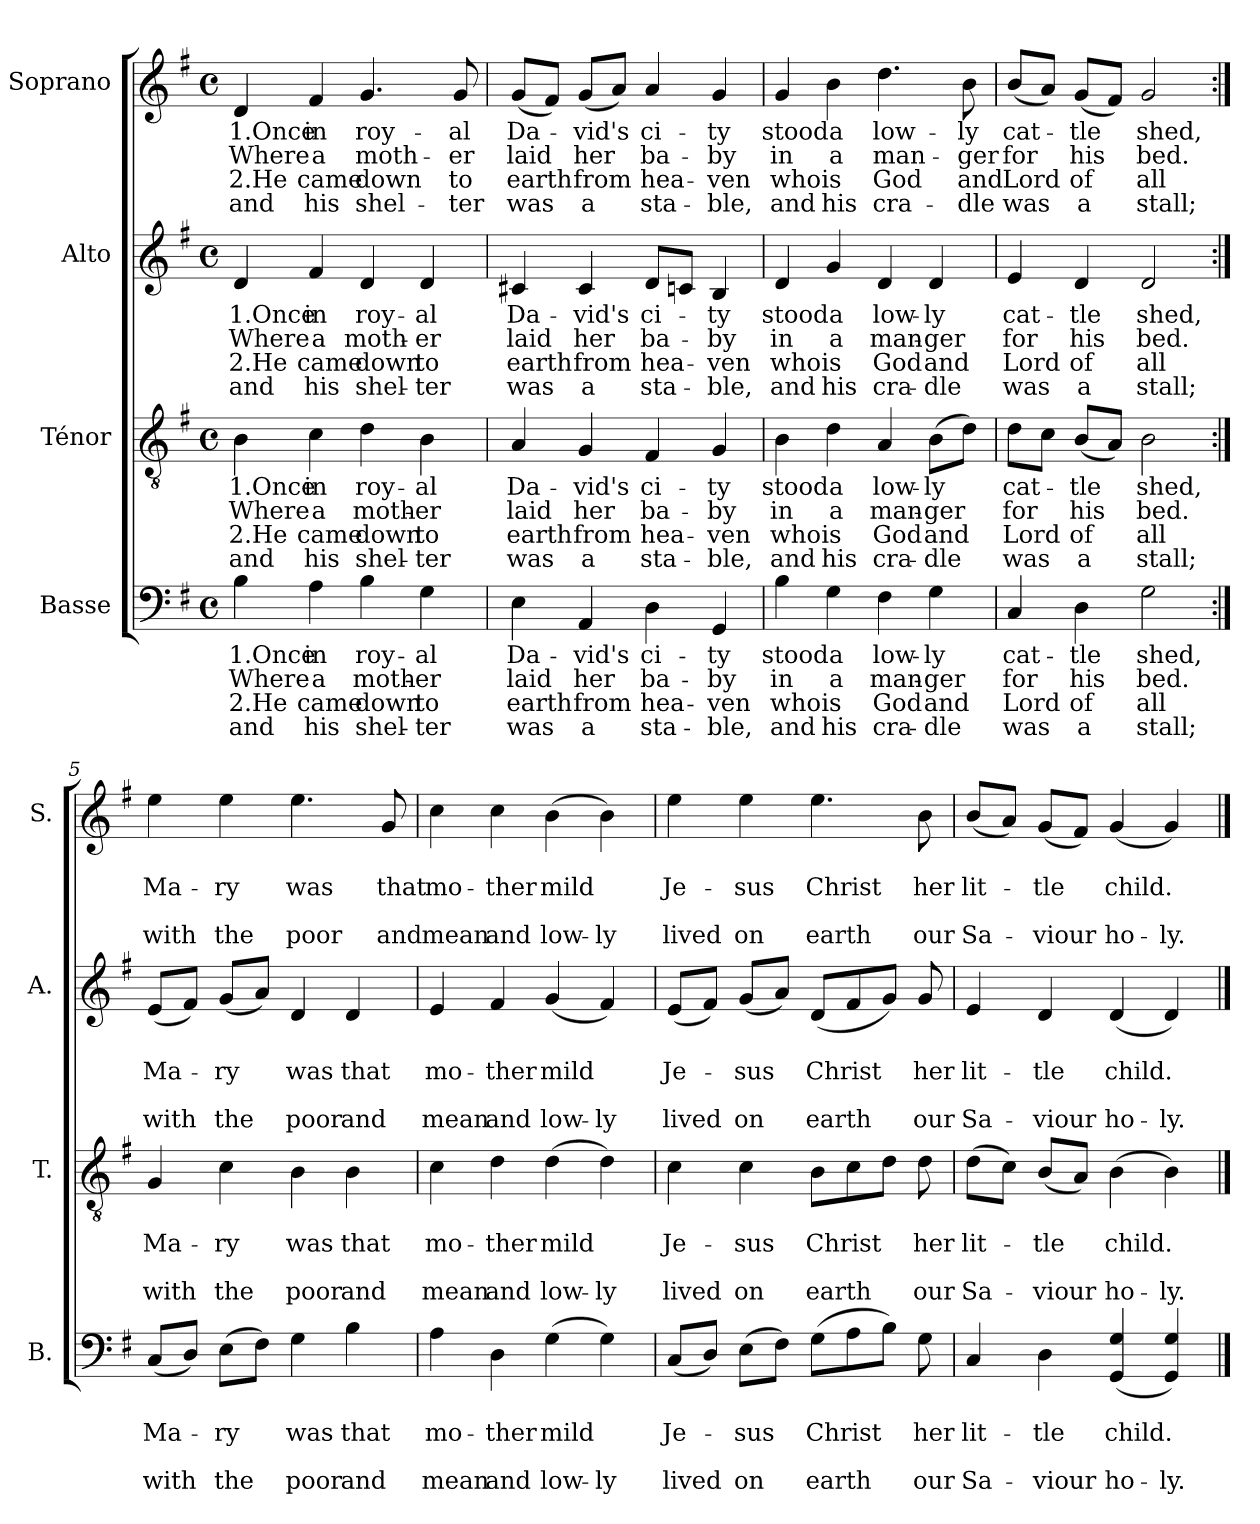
**kern	**text	**text	**text	**text	**kern	**text	**text	**text	**text	**kern	**text	**text	**text	**text	**kern	**text	**text	**text	**text
*part4	*part4	*part4	*part4	*part4	*part3	*part3	*part3	*part3	*part3	*part2	*part2	*part2	*part2	*part2	*part1	*part1	*part1	*part1	*part1
*staff4	*staff4	*staff4	*staff4	*staff4	*staff3	*staff3	*staff3	*staff3	*staff3	*staff2	*staff2	*staff2	*staff2	*staff2	*staff1	*staff1	*staff1	*staff1	*staff1
*I"Basse	*	*	*	*	*I"Ténor	*	*	*	*	*I"Alto	*	*	*	*	*I"Soprano	*	*	*	*
*I'B.	*	*	*	*	*I'T.	*	*	*	*	*I'A.	*	*	*	*	*I'S.	*	*	*	*
*clefF4	*	*	*	*	*clefGv2	*	*	*	*	*clefG2	*	*	*	*	*clefG2	*	*	*	*
*k[f#]	*	*	*	*	*k[f#]	*	*	*	*	*k[f#]	*	*	*	*	*k[f#]	*	*	*	*
*M4/4	*	*	*	*	*M4/4	*	*	*	*	*M4/4	*	*	*	*	*M4/4	*	*	*	*
*met(c)	*	*	*	*	*met(c)	*	*	*	*	*met(c)	*	*	*	*	*met(c)	*	*	*	*
*MM90	*	*	*	*	*MM90	*	*	*	*	*MM90	*	*	*	*	*MM90	*	*	*	*
=1	=1	=1	=1	=1	=1	=1	=1	=1	=1	=1	=1	=1	=1	=1	=1	=1	=1	=1	=1
!	!LO:LY:b	!LO:LY:b	!LO:LY:b	!LO:LY:b	!	!LO:LY:b	!LO:LY:b	!LO:LY:b	!LO:LY:b	!	!LO:LY:b	!LO:LY:b	!LO:LY:b	!LO:LY:b	!	!LO:LY:b	!LO:LY:b	!LO:LY:b	!LO:LY:b
4B\	1.Once	Where	2.He	and	4B\	1.Once	Where	2.He	and	4d/	1.Once	Where	2.He	and	4d/	1.Once	Where	2.He	and
!	!LO:LY:b	!LO:LY:b	!LO:LY:b	!LO:LY:b	!	!LO:LY:b	!LO:LY:b	!LO:LY:b	!LO:LY:b	!	!LO:LY:b	!LO:LY:b	!LO:LY:b	!LO:LY:b	!	!LO:LY:b	!LO:LY:b	!LO:LY:b	!LO:LY:b
4A\	in	a	came	his	4c\	in	a	came	his	4f#/	in	a	came	his	4f#/	in	a	came	his
!	!LO:LY:b	!LO:LY:b	!LO:LY:b	!LO:LY:b	!	!LO:LY:b	!LO:LY:b	!LO:LY:b	!LO:LY:b	!	!LO:LY:b	!LO:LY:b	!LO:LY:b	!LO:LY:b	!	!LO:LY:b	!LO:LY:b	!LO:LY:b	!LO:LY:b
4B\	roy-	moth-	down	shel-	4d\	roy-	moth-	down	shel-	4d/	roy-	moth-	down	shel-	4.g/	roy-	moth-	down	shel-
!	!LO:LY:b	!LO:LY:b	!LO:LY:b	!LO:LY:b	!	!LO:LY:b	!LO:LY:b	!LO:LY:b	!LO:LY:b	!	!LO:LY:b	!LO:LY:b	!LO:LY:b	!LO:LY:b	!	!	!	!	!
4G\	-al	-er	to	-ter	4B\	-al	-er	to	-ter	4d/	-al	-er	to	-ter	.	.	.	.	.
!	!	!	!	!	!	!	!	!	!	!	!	!	!	!	!	!LO:LY:b	!LO:LY:b	!LO:LY:b	!LO:LY:b
.	.	.	.	.	.	.	.	.	.	.	.	.	.	.	8g/	-al	-er	to	-ter
=2	=2	=2	=2	=2	=2	=2	=2	=2	=2	=2	=2	=2	=2	=2	=2	=2	=2	=2	=2
!	!LO:LY:b	!LO:LY:b	!LO:LY:b	!LO:LY:b	!	!LO:LY:b	!LO:LY:b	!LO:LY:b	!LO:LY:b	!	!LO:LY:b	!LO:LY:b	!LO:LY:b	!LO:LY:b	!	!LO:LY:b	!LO:LY:b	!LO:LY:b	!LO:LY:b
4E\	Da-	laid	earth	was	4A/	Da-	laid	earth	was	4c#X/	Da-	laid	earth	was	(8g/L	Da-	laid	earth	was
.	.	.	.	.	.	.	.	.	.	.	.	.	.	.	8f#/J)	.	.	.	.
!	!LO:LY:b	!LO:LY:b	!LO:LY:b	!LO:LY:b	!	!LO:LY:b	!LO:LY:b	!LO:LY:b	!LO:LY:b	!	!LO:LY:b	!LO:LY:b	!LO:LY:b	!LO:LY:b	!	!LO:LY:b	!LO:LY:b	!LO:LY:b	!LO:LY:b
4AA/	-vid's	her	from	a	4G/	-vid's	her	from	a	4c#/	-vid's	her	from	a	(8g/L	-vid's	her	from	a
.	.	.	.	.	.	.	.	.	.	.	.	.	.	.	8a/J)	.	.	.	.
!	!LO:LY:b	!LO:LY:b	!LO:LY:b	!LO:LY:b	!	!LO:LY:b	!LO:LY:b	!LO:LY:b	!LO:LY:b	!	!LO:LY:b	!LO:LY:b	!LO:LY:b	!LO:LY:b	!	!LO:LY:b	!LO:LY:b	!LO:LY:b	!LO:LY:b
4D\	ci-	ba-	hea-	sta-	4F#/	ci-	ba-	hea-	sta-	8d/L	ci-	ba-	hea-	sta-	4a/	ci-	ba-	hea-	sta-
.	.	.	.	.	.	.	.	.	.	8cn/J	.	.	.	.	.	.	.	.	.
!	!LO:LY:b	!LO:LY:b	!LO:LY:b	!LO:LY:b	!	!LO:LY:b	!LO:LY:b	!LO:LY:b	!LO:LY:b	!	!LO:LY:b	!LO:LY:b	!LO:LY:b	!LO:LY:b	!	!LO:LY:b	!LO:LY:b	!LO:LY:b	!LO:LY:b
4GG/	-ty	-by	-ven	-ble,	4G/	-ty	-by	-ven	-ble,	4B/	-ty	-by	-ven	-ble,	4g/	-ty	-by	-ven	-ble,
!!LO:PB:g=z
=3	=3	=3	=3	=3	=3	=3	=3	=3	=3	=3	=3	=3	=3	=3	=3	=3	=3	=3	=3
!	!LO:LY:b	!LO:LY:b	!LO:LY:b	!LO:LY:b	!	!LO:LY:b	!LO:LY:b	!LO:LY:b	!LO:LY:b	!	!LO:LY:b	!LO:LY:b	!LO:LY:b	!LO:LY:b	!	!LO:LY:b	!LO:LY:b	!LO:LY:b	!LO:LY:b
4B\	stood	in	who	and	4B\	stood	in	who	and	4d/	stood	in	who	and	4g/	stood	in	who	and
!	!LO:LY:b	!LO:LY:b	!LO:LY:b	!LO:LY:b	!	!LO:LY:b	!LO:LY:b	!LO:LY:b	!LO:LY:b	!	!LO:LY:b	!LO:LY:b	!LO:LY:b	!LO:LY:b	!	!LO:LY:b	!LO:LY:b	!LO:LY:b	!LO:LY:b
4G\	a	a	is	his	4d\	a	a	is	his	4g/	a	a	is	his	4b\	a	a	is	his
!	!LO:LY:b	!LO:LY:b	!LO:LY:b	!LO:LY:b	!	!LO:LY:b	!LO:LY:b	!LO:LY:b	!LO:LY:b	!	!LO:LY:b	!LO:LY:b	!LO:LY:b	!LO:LY:b	!	!LO:LY:b	!LO:LY:b	!LO:LY:b	!LO:LY:b
4F#\	low-	man-	God	cra-	4A/	low-	man-	God	cra-	4d/	low-	man-	God	cra-	4.dd\	low-	man-	God	cra-
!	!LO:LY:b	!LO:LY:b	!LO:LY:b	!LO:LY:b	!	!LO:LY:b	!LO:LY:b	!LO:LY:b	!LO:LY:b	!	!LO:LY:b	!LO:LY:b	!LO:LY:b	!LO:LY:b	!	!	!	!	!
4G\	-ly	-ger	and	-dle	(8B\L	-ly	-ger	and	-dle	4d/	-ly	-ger	and	-dle	.	.	.	.	.
!	!	!	!	!	!	!	!	!	!	!	!	!	!	!	!	!LO:LY:b	!LO:LY:b	!LO:LY:b	!LO:LY:b
.	.	.	.	.	8d\J)	.	.	.	.	.	.	.	.	.	8b\	-ly	-ger	and	-dle
=4	=4	=4	=4	=4	=4	=4	=4	=4	=4	=4	=4	=4	=4	=4	=4	=4	=4	=4	=4
!	!LO:LY:b	!LO:LY:b	!LO:LY:b	!LO:LY:b	!	!LO:LY:b	!LO:LY:b	!LO:LY:b	!LO:LY:b	!	!LO:LY:b	!LO:LY:b	!LO:LY:b	!LO:LY:b	!	!LO:LY:b	!LO:LY:b	!LO:LY:b	!LO:LY:b
4C/	cat-	for	Lord	was	8d\L	cat-	for	Lord	was	4e/	cat-	for	Lord	was	(8b/L	cat-	for	Lord	was
.	.	.	.	.	8c\J	.	.	.	.	.	.	.	.	.	8a/J)	.	.	.	.
!	!LO:LY:b	!LO:LY:b	!LO:LY:b	!LO:LY:b	!	!LO:LY:b	!LO:LY:b	!LO:LY:b	!LO:LY:b	!	!LO:LY:b	!LO:LY:b	!LO:LY:b	!LO:LY:b	!	!LO:LY:b	!LO:LY:b	!LO:LY:b	!LO:LY:b
4D\	-tle	his	of	a	(8B/L	-tle	his	of	a	4d/	-tle	his	of	a	(8g/L	-tle	his	of	a
.	.	.	.	.	8A/J)	.	.	.	.	.	.	.	.	.	8f#/J)	.	.	.	.
!	!LO:LY:b	!LO:LY:b	!LO:LY:b	!LO:LY:b	!	!LO:LY:b	!LO:LY:b	!LO:LY:b	!LO:LY:b	!	!LO:LY:b	!LO:LY:b	!LO:LY:b	!LO:LY:b	!	!LO:LY:b	!LO:LY:b	!LO:LY:b	!LO:LY:b
2G\	shed,	bed.	all	stall;	2B\	shed,	bed.	all	stall;	2d/	shed,	bed.	all	stall;	2g/	shed,	bed.	all	stall;
!!LO:PB:g=z
=5:|!	=5:|!	=5:|!	=5:|!	=5:|!	=5:|!	=5:|!	=5:|!	=5:|!	=5:|!	=5:|!	=5:|!	=5:|!	=5:|!	=5:|!	=5:|!	=5:|!	=5:|!	=5:|!	=5:|!
!	!	!LO:LY:b	!	!LO:LY:b	!	!	!LO:LY:b	!	!LO:LY:b	!	!	!LO:LY:b	!	!LO:LY:b	!	!	!LO:LY:b	!	!LO:LY:b
(8C/L	.	Ma-	.	with	4G/	.	Ma-	.	with	(8e/L	.	Ma-	.	with	4ee\	.	Ma-	.	with
8D/J)	.	.	.	.	.	.	.	.	.	8f#/J)	.	.	.	.	.	.	.	.	.
!	!	!LO:LY:b	!	!LO:LY:b	!	!	!LO:LY:b	!	!LO:LY:b	!	!	!LO:LY:b	!	!LO:LY:b	!	!	!LO:LY:b	!	!LO:LY:b
(8E\L	.	-ry	.	the	4c\	.	-ry	.	the	(8g/L	.	-ry	.	the	4ee\	.	-ry	.	the
8F#\J)	.	.	.	.	.	.	.	.	.	8a/J)	.	.	.	.	.	.	.	.	.
!	!	!LO:LY:b	!	!LO:LY:b	!	!	!LO:LY:b	!	!LO:LY:b	!	!	!LO:LY:b	!	!LO:LY:b	!	!	!LO:LY:b	!	!LO:LY:b
4G\	.	was	.	poor	4B\	.	was	.	poor	4d/	.	was	.	poor	4.ee\	.	was	.	poor
!	!	!LO:LY:b	!	!LO:LY:b	!	!	!LO:LY:b	!	!LO:LY:b	!	!	!LO:LY:b	!	!LO:LY:b	!	!	!	!	!
4B\	.	that	.	and	4B\	.	that	.	and	4d/	.	that	.	and	.	.	.	.	.
!	!	!	!	!	!	!	!	!	!	!	!	!	!	!	!	!	!LO:LY:b	!	!LO:LY:b
.	.	.	.	.	.	.	.	.	.	.	.	.	.	.	8g/	.	that	.	and
=6	=6	=6	=6	=6	=6	=6	=6	=6	=6	=6	=6	=6	=6	=6	=6	=6	=6	=6	=6
!	!	!LO:LY:b	!	!LO:LY:b	!	!	!LO:LY:b	!	!LO:LY:b	!	!	!LO:LY:b	!	!LO:LY:b	!	!	!LO:LY:b	!	!LO:LY:b
4A\	.	mo-	.	mean	4c\	.	mo-	.	mean	4e/	.	mo-	.	mean	4cc\	.	mo-	.	mean
!	!	!LO:LY:b	!	!LO:LY:b	!	!	!LO:LY:b	!	!LO:LY:b	!	!	!LO:LY:b	!	!LO:LY:b	!	!	!LO:LY:b	!	!LO:LY:b
4D\	.	-ther	.	and	4d\	.	-ther	.	and	4f#/	.	-ther	.	and	4cc\	.	-ther	.	and
!	!	!LO:LY:b	!	!LO:LY:b	!	!	!LO:LY:b	!	!LO:LY:b	!	!	!LO:LY:b	!	!LO:LY:b	!	!	!LO:LY:b	!	!LO:LY:b
(4G\	.	mild	.	low-	(4d\	.	mild	.	low-	(4g/	.	mild	.	low-	(4b\	.	mild	.	low-
!	!	!	!	!LO:LY:b	!	!	!	!	!LO:LY:b	!	!	!	!	!LO:LY:b	!	!	!	!	!LO:LY:b
4G\)	.	.	.	-ly	4d\)	.	.	.	-ly	4f#/)	.	.	.	-ly	4b\)	.	.	.	-ly
=7	=7	=7	=7	=7	=7	=7	=7	=7	=7	=7	=7	=7	=7	=7	=7	=7	=7	=7	=7
!	!	!LO:LY:b	!	!LO:LY:b	!	!	!LO:LY:b	!	!LO:LY:b	!	!	!LO:LY:b	!	!LO:LY:b	!	!	!LO:LY:b	!	!LO:LY:b
(8C/L	.	Je-	.	lived	4c\	.	Je-	.	lived	(8e/L	.	Je-	.	lived	4ee\	.	Je-	.	lived
8D/J)	.	.	.	.	.	.	.	.	.	8f#/J)	.	.	.	.	.	.	.	.	.
!	!	!LO:LY:b	!	!LO:LY:b	!	!	!LO:LY:b	!	!LO:LY:b	!	!	!LO:LY:b	!	!LO:LY:b	!	!	!LO:LY:b	!	!LO:LY:b
(8E\L	.	-sus	.	on	4c\	.	-sus	.	on	(8g/L	.	-sus	.	on	4ee\	.	-sus	.	on
8F#\J)	.	.	.	.	.	.	.	.	.	8a/J)	.	.	.	.	.	.	.	.	.
!	!	!LO:LY:b	!	!LO:LY:b	!	!	!LO:LY:b	!	!LO:LY:b	!	!	!LO:LY:b	!	!LO:LY:b	!	!	!LO:LY:b	!	!LO:LY:b
(8G\L	.	Christ	.	earth	8B\L	.	Christ	.	earth	(8d/L	.	Christ	.	earth	4.ee\	.	Christ	.	earth
8A\	.	.	.	.	8c\	.	.	.	.	8f#/	.	.	.	.	.	.	.	.	.
8B\J)	.	.	.	.	8d\J	.	.	.	.	8g/J)	.	.	.	.	.	.	.	.	.
!	!	!LO:LY:b	!	!LO:LY:b	!	!	!LO:LY:b	!	!LO:LY:b	!	!	!LO:LY:b	!	!LO:LY:b	!	!	!LO:LY:b	!	!LO:LY:b
8G\	.	her	.	our	8d\	.	her	.	our	8g/	.	her	.	our	8b\	.	her	.	our
=8	=8	=8	=8	=8	=8	=8	=8	=8	=8	=8	=8	=8	=8	=8	=8	=8	=8	=8	=8
!	!	!LO:LY:b	!	!LO:LY:b	!	!	!LO:LY:b	!	!LO:LY:b	!	!	!LO:LY:b	!	!LO:LY:b	!	!	!LO:LY:b	!	!LO:LY:b
4C/	.	lit-	.	Sa-	(8d\L	.	lit-	.	Sa-	4e/	.	lit-	.	Sa-	(8b/L	.	lit-	.	Sa-
.	.	.	.	.	8c\J)	.	.	.	.	.	.	.	.	.	8a/J)	.	.	.	.
!	!	!LO:LY:b	!	!LO:LY:b	!	!	!LO:LY:b	!	!LO:LY:b	!	!	!LO:LY:b	!	!LO:LY:b	!	!	!LO:LY:b	!	!LO:LY:b
4D\	.	-tle	.	-viour	(8B/L	.	-tle	.	-viour	4d/	.	-tle	.	-viour	(8g/L	.	-tle	.	-viour
.	.	.	.	.	8A/J)	.	.	.	.	.	.	.	.	.	8f#/J)	.	.	.	.
!	!	!LO:LY:b	!	!LO:LY:b	!	!	!LO:LY:b	!	!LO:LY:b	!	!	!LO:LY:b	!	!LO:LY:b	!	!	!LO:LY:b	!	!LO:LY:b
(4GG/ 4G/	.	child.	.	ho-	(4B\	.	child.	.	ho-	(4d/	.	child.	.	ho-	(4g/	.	child.	.	ho-
!	!	!	!	!LO:LY:b	!	!	!	!	!LO:LY:b	!	!	!	!	!LO:LY:b	!	!	!	!	!LO:LY:b
4GG/ 4G/)	.	.	.	-ly.	4B\)	.	.	.	-ly.	4d/)	.	.	.	-ly.	4g/)	.	.	.	-ly.
==	==	==	==	==	==	==	==	==	==	==	==	==	==	==	==	==	==	==	==
*-	*-	*-	*-	*-	*-	*-	*-	*-	*-	*-	*-	*-	*-	*-	*-	*-	*-	*-	*-
